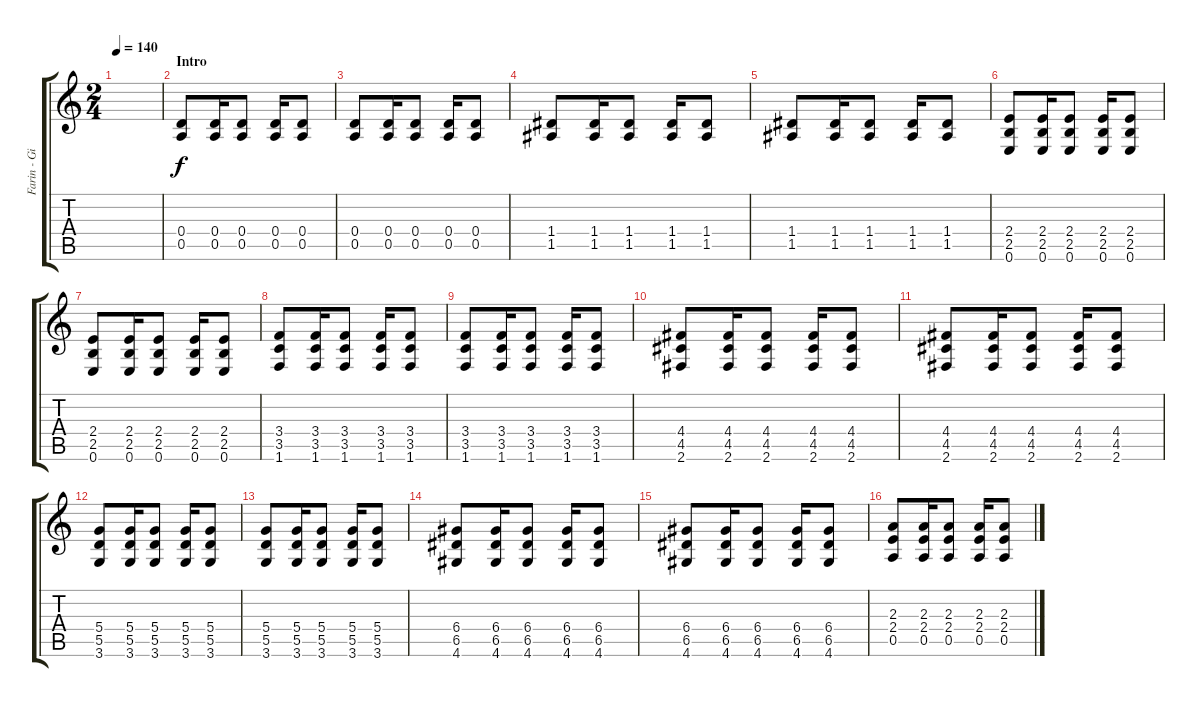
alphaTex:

\track ("Farin - Gitarre 2" "Farin - Gi") {instrument distortionguitar}
\staff {score tabs}
\tuning (E4 B3 G3 D3 A2 E2) {hide}
\ts (2 4)
\tempo 140
\clef g2
\ks c
|
\section ("" "Intro")
(0.4 0.5).8 (0.4 0.5).16 (0.4 0.5).8 (0.4 0.5).16 (0.4 0.5).8 |
(0.4 0.5).8 (0.4 0.5).16 (0.4 0.5).8 (0.4 0.5).16 (0.4 0.5).8 |
(1.4 1.5).8 (1.4 1.5).16 (1.4 1.5).8 (1.4 1.5).16 (1.4 1.5).8 |
(1.4 1.5).8 (1.4 1.5).16 (1.4 1.5).8 (1.4 1.5).16 (1.4 1.5).8 |
(2.4 2.5 0.6).8 (2.4 2.5 0.6).16 (2.4 2.5 0.6).8 (2.4 2.5 0.6).16 (2.4 2.5 0.6).8 |
(2.4 2.5 0.6).8 (2.4 2.5 0.6).16 (2.4 2.5 0.6).8 (2.4 2.5 0.6).16 (2.4 2.5 0.6).8 |
(3.4 3.5 1.6).8 (3.4 3.5 1.6).16 (3.4 3.5 1.6).8 (3.4 3.5 1.6).16 (3.4 3.5 1.6).8 |
(3.4 3.5 1.6).8 (3.4 3.5 1.6).16 (3.4 3.5 1.6).8 (3.4 3.5 1.6).16 (3.4 3.5 1.6).8 |
(4.4 4.5 2.6).8 (4.4 4.5 2.6).16 (4.4 4.5 2.6).8 (4.4 4.5 2.6).16 (4.4 4.5 2.6).8 |
(4.4 4.5 2.6).8 (4.4 4.5 2.6).16 (4.4 4.5 2.6).8 (4.4 4.5 2.6).16 (4.4 4.5 2.6).8 |
(5.4 5.5 3.6).8 (5.4 5.5 3.6).16 (5.4 5.5 3.6).8 (5.4 5.5 3.6).16 (5.4 5.5 3.6).8 |
(5.4 5.5 3.6).8 (5.4 5.5 3.6).16 (5.4 5.5 3.6).8 (5.4 5.5 3.6).16 (5.4 5.5 3.6).8 |
(6.4 6.5 4.6).8 (6.4 6.5 4.6).16 (6.4 6.5 4.6).8 (6.4 6.5 4.6).16 (6.4 6.5 4.6).8 |
(6.4 6.5 4.6).8 (6.4 6.5 4.6).16 (6.4 6.5 4.6).8 (6.4 6.5 4.6).16 (6.4 6.5 4.6).8 |
(2.3 2.4 0.5).8 (2.3 2.4 0.5).16 (2.3 2.4 0.5).8 (2.3 2.4 0.5).16 (2.3 2.4 0.5).8
